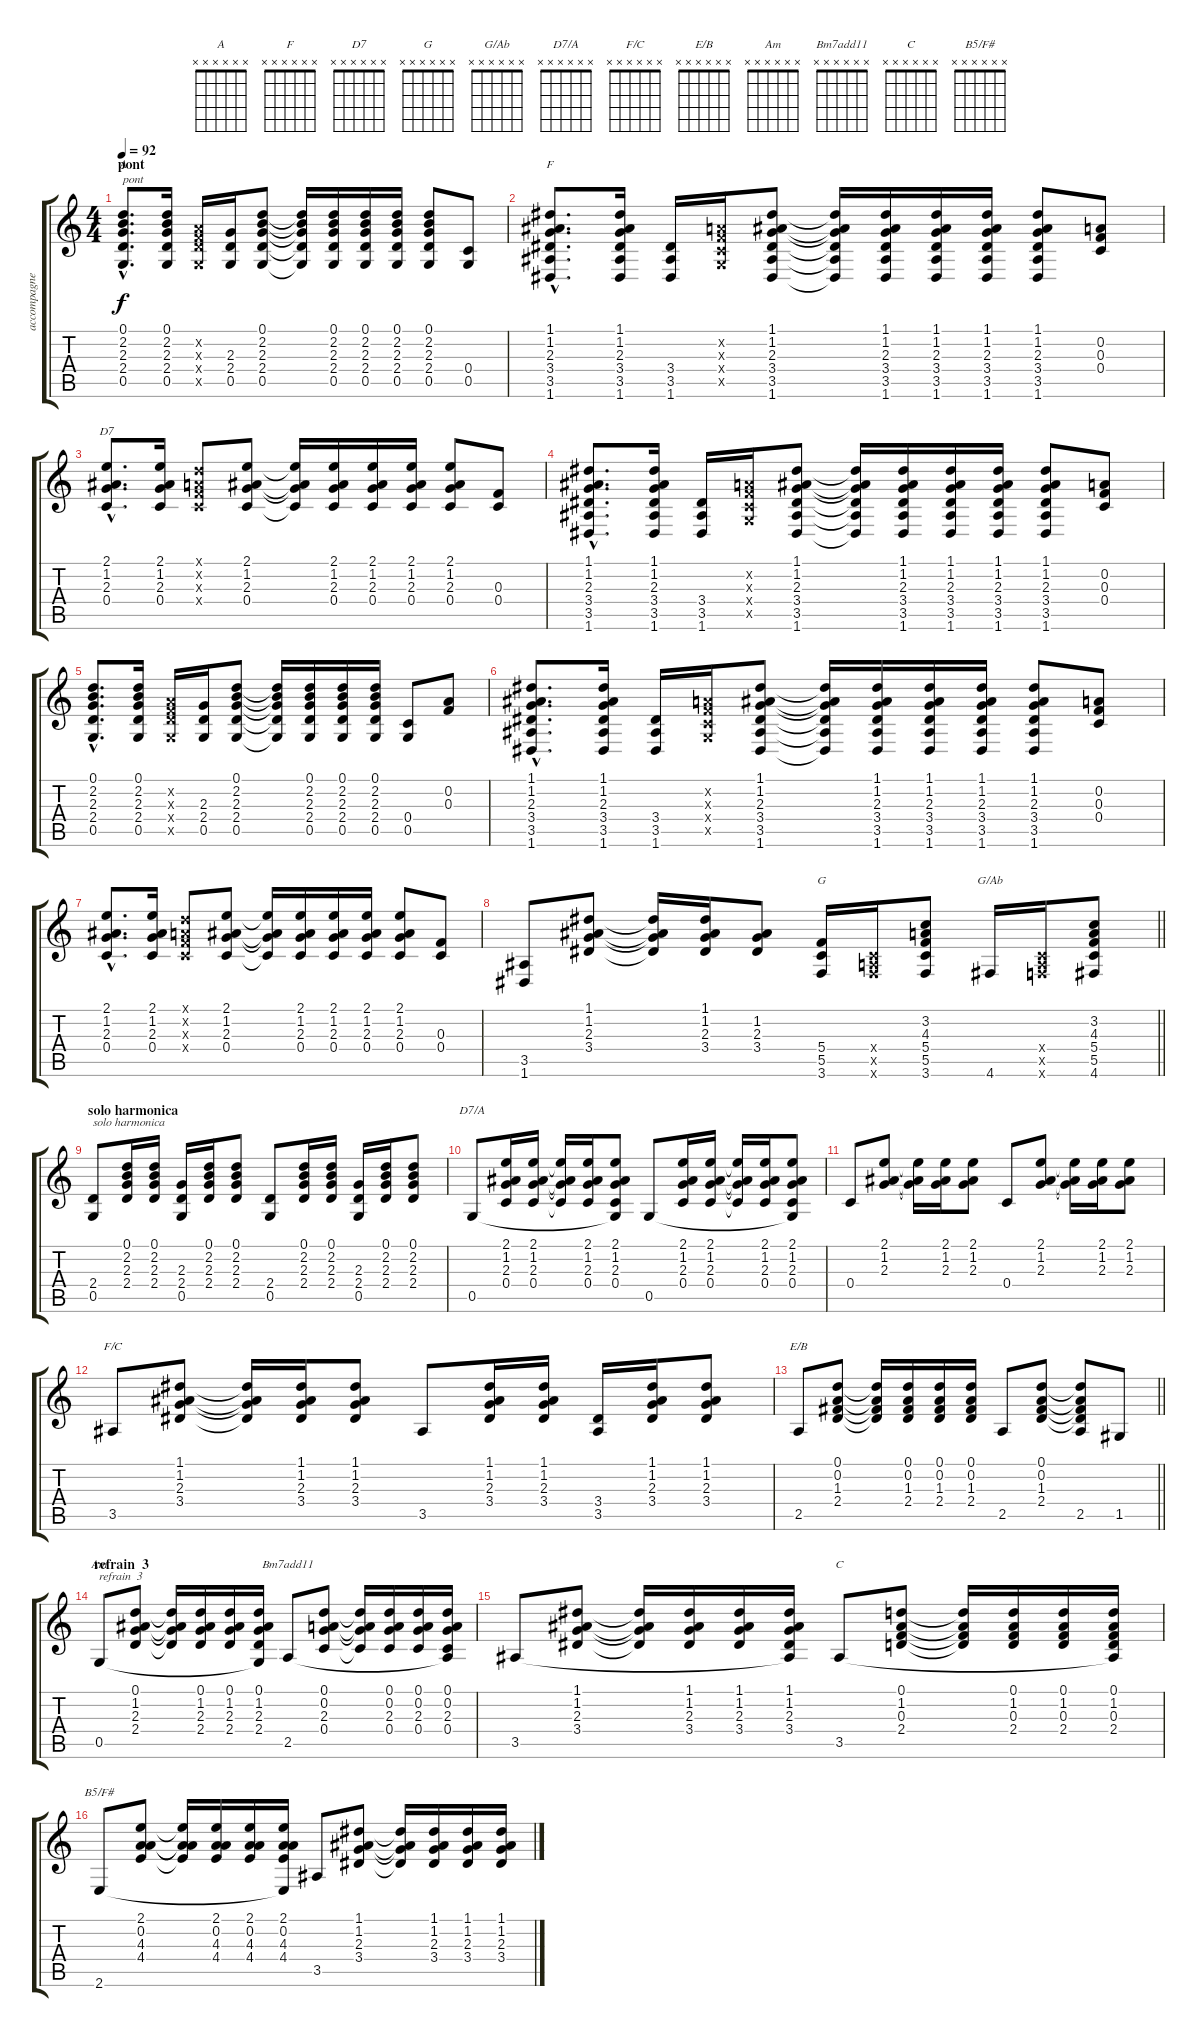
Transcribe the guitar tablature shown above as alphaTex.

\track ("accompagnement" "accompagne") {instrument electricguitarclean}
\staff {score tabs}
\tuning (D4 A3 F3 C3 G2 D2) {hide}
\chord ("A" x x x x x x)
\chord ("F" x x x x x x)
\chord ("D7" x x x x x x)
\chord ("G" x x x x x x)
\chord ("G/Ab" x x x x x x)
\chord ("D7/A" x x x x x x)
\chord ("F/C" x x x x x x)
\chord ("E/B" x x x x x x)
\chord ("Am" x x x x x x)
\chord ("Bm7add11" x x x x x x)
\chord ("C" x x x x x x)
\chord ("B5/F#" x x x x x x)
\ts (4 4)
\section ("" "pont")
\tempo 92
\clef g2
\ks c
(0.1{hac} 2.2{hac} 2.3{hac} 2.4{hac} 0.5{hac}).8{d ch "A" txt "pont" dy f} (0.1 2.2 2.3 2.4 0.5).16 (0.2{x} 0.3{x} 2.4{x} 0.5{x}).16 (2.3 2.4 0.5).16 (0.1 2.2 2.3 2.4 0.5).8 (0.1{t} 2.2{t} 2.3{t} 2.4{t} 0.5{t}).16 (0.1 2.2 2.3 2.4 0.5).16 (0.1 2.2 2.3 2.4 0.5).16 (0.1 2.2 2.3 2.4 0.5).16 (0.1 2.2 2.3 2.4 0.5).8 (0.4 0.5).8 |
(1.1{hac} 1.2{hac} 2.3{hac} 3.4{hac} 3.5{hac} 1.6{hac}).8{d ch "F"} (1.1 1.2 2.3 3.4 3.5 1.6).16 (3.4 3.5 1.6).16 (0.2{x} 0.3{x} 0.4{x} 0.5{x}).16 (1.1 1.2 2.3 3.4 3.5 1.6).8 (1.1{t} 1.2{t} 2.3{t} 3.4{t} 3.5{t} 1.6{t}).16 (1.1 1.2 2.3 3.4 3.5 1.6).16 (1.1 1.2 2.3 3.4 3.5 1.6).16 (1.1 1.2 2.3 3.4 3.5 1.6).16 (1.1 1.2 2.3 3.4 3.5 1.6).8 (0.2 0.3 0.4).8 |
(2.1{hac} 1.2{hac} 2.3{hac} 0.4{hac}).8{d ch "D7"} (2.1 1.2 2.3 0.4).16 (0.1{x} 0.2{x} 0.3{x} 0.4{x}).8 (2.1 1.2 2.3 0.4).8 (2.1{t} 1.2{t} 2.3{t} 0.4{t}).16 (2.1 1.2 2.3 0.4).16 (2.1 1.2 2.3 0.4).16 (2.1 1.2 2.3 0.4).16 (2.1 1.2 2.3 0.4).8 (0.3 0.4).8 |
(1.1{hac} 1.2{hac} 2.3{hac} 3.4{hac} 3.5{hac} 1.6{hac}).8{d} (1.1 1.2 2.3 3.4 3.5 1.6).16 (3.4 3.5 1.6).16 (0.2{x} 0.3{x} 0.4{x} 0.5{x}).16 (1.1 1.2 2.3 3.4 3.5 1.6).8 (1.1{t} 1.2{t} 2.3{t} 3.4{t} 3.5{t} 1.6{t}).16 (1.1 1.2 2.3 3.4 3.5 1.6).16 (1.1 1.2 2.3 3.4 3.5 1.6).16 (1.1 1.2 2.3 3.4 3.5 1.6).16 (1.1 1.2 2.3 3.4 3.5 1.6).8 (0.2 0.3 0.4).8 |
(0.1{hac} 2.2{hac} 2.3{hac} 2.4{hac} 0.5{hac}).8{d} (0.1 2.2 2.3 2.4 0.5).16 (0.2{x} 0.3{x} 2.4{x} 0.5{x}).16 (2.3 2.4 0.5).16 (0.1 2.2 2.3 2.4 0.5).8 (0.1{t} 2.2{t} 2.3{t} 2.4{t} 0.5{t}).16 (0.1 2.2 2.3 2.4 0.5).16 (0.1 2.2 2.3 2.4 0.5).16 (0.1 2.2 2.3 2.4 0.5).16 (0.4 0.5).8 (0.2 0.3).8 |
(1.1{hac} 1.2{hac} 2.3{hac} 3.4{hac} 3.5{hac} 1.6{hac}).8{d} (1.1 1.2 2.3 3.4 3.5 1.6).16 (3.4 3.5 1.6).16 (0.2{x} 0.3{x} 0.4{x} 0.5{x}).16 (1.1 1.2 2.3 3.4 3.5 1.6).8 (1.1{t} 1.2{t} 2.3{t} 3.4{t} 3.5{t} 1.6{t}).16 (1.1 1.2 2.3 3.4 3.5 1.6).16 (1.1 1.2 2.3 3.4 3.5 1.6).16 (1.1 1.2 2.3 3.4 3.5 1.6).16 (1.1 1.2 2.3 3.4 3.5 1.6).8 (0.2 0.3 0.4).8 |
(2.1{hac} 1.2{hac} 2.3{hac} 0.4{hac}).8{d} (2.1 1.2 2.3 0.4).16 (0.1{x} 0.2{x} 0.3{x} 0.4{x}).8 (2.1 1.2 2.3 0.4).8 (2.1{t} 1.2{t} 2.3{t} 0.4{t}).16 (2.1 1.2 2.3 0.4).16 (2.1 1.2 2.3 0.4).16 (2.1 1.2 2.3 0.4).16 (2.1 1.2 2.3 0.4).8 (0.3 0.4).8 |
\barLineRight lightlight
(3.5 1.6).8 (1.1 1.2 2.3 3.4).8 (1.1{t} 1.2{t} 2.3{t} 3.4{t}).16 (1.1 1.2 2.3 3.4).16 (1.2 2.3 3.4).8 (5.4 5.5 3.6).16{ch "G"} (0.4{x} 2.5{x} 3.6{x}).16 (3.2 4.3 5.4 5.5 3.6).8 4.6.16{ch "G/Ab"} (0.4{x} 2.5{x} 3.6{x}).16 (3.2 4.3 5.4 5.5 4.6).8 |
\section ("" "solo harmonica")
(2.4 0.5).8{txt "solo harmonica"} (0.1 2.2 2.3 2.4).16 (0.1 2.2 2.3 2.4).16 (2.3 2.4 0.5).16 (0.1 2.2 2.3 2.4).16 (0.1 2.2 2.3 2.4).8 (2.4 0.5).8 (0.1 2.2 2.3 2.4).16 (0.1 2.2 2.3 2.4).16 (2.3 2.4 0.5).16 (0.1 2.2 2.3 2.4).16 (0.1 2.2 2.3 2.4).8 |
0.5.8{ch "D7/A"} (2.1 1.2 2.3 0.4).16 (2.1 1.2 2.3 0.4).16 (2.1{t} 1.2{t} 2.3{t} 0.4{t}).16 (2.1 1.2 2.3 0.4).16 (2.1 1.2 2.3 0.4 0.5{t}).8 0.5.8 (2.1 1.2 2.3 0.4).16 (2.1 1.2 2.3 0.4).16 (2.1{t} 1.2{t} 2.3{t} 0.4{t}).16 (2.1 1.2 2.3 0.4).16 (2.1 1.2 2.3 0.4 0.5{t}).8 |
0.4.8 (2.1 1.2 2.3).8 (2.1{t} 1.2{t} 2.3{t}).16 (2.1 1.2 2.3).16 (2.1 1.2 2.3).8 0.4.8 (2.1 1.2 2.3).8 (2.1{t} 1.2{t} 2.3{t}).16 (2.1 1.2 2.3).16 (2.1 1.2 2.3).8 |
3.5.8{ch "F/C"} (1.1 1.2 2.3 3.4).8 (1.1{t} 1.2{t} 2.3{t} 3.4{t}).16 (1.1 1.2 2.3 3.4).16 (1.1 1.2 2.3 3.4).8 3.5.8 (1.1 1.2 2.3 3.4).16 (1.1 1.2 2.3 3.4).16 (3.4 3.5).16 (1.1 1.2 2.3 3.4).16 (1.1 1.2 2.3 3.4).8 |
\barLineRight lightlight
2.5.8{ch "E/B"} (0.1 0.2 1.3 2.4).8 (0.1{t} 0.2{t} 1.3{t} 2.4{t}).16 (0.1 0.2 1.3 2.4).16 (0.1 0.2 1.3 2.4).16 (0.1 0.2 1.3 2.4).16 2.5.8 (0.1 0.2 1.3 2.4).8 (0.1{t} 0.2{t} 1.3{t} 2.4{t} 2.5).8 1.5.8 |
\section ("" "refrain  3")
0.5.8{ch "Am" txt "refrain  3"} (0.1 1.2 2.3 2.4).8 (0.1{t} 1.2{t} 2.3{t} 2.4{t}).16 (0.1 1.2 2.3 2.4).16 (0.1 1.2 2.3 2.4).16 (0.1 1.2 2.3 2.4 0.5{t}).16 2.5.8{ch "Bm7add11"} (0.1 0.2 2.3 0.4).8 (0.1{t} 0.2{t} 2.3{t} 0.4{t}).16 (0.1 0.2 2.3 0.4).16 (0.1 0.2 2.3 0.4).16 (0.1 0.2 2.3 0.4 2.5{t}).16 |
3.5.8 (1.1 1.2 2.3 3.4).8 (1.1{t} 1.2{t} 2.3{t} 3.4{t}).16 (1.1 1.2 2.3 3.4).16 (1.1 1.2 2.3 3.4).16 (1.1 1.2 2.3 3.4 3.5{t}).16 3.5.8{ch "C"} (0.1 1.2 0.3 2.4).8 (0.1{t} 1.2{t} 0.3{t} 2.4{t}).16 (0.1 1.2 0.3 2.4).16 (0.1 1.2 0.3 2.4).16 (0.1 1.2 0.3 2.4 3.5{t}).16 |
2.6.8{ch "B5/F#"} (2.1 0.2 4.3 4.4).8 (2.1{t} 0.2{t} 4.3{t} 4.4{t}).16 (2.1 0.2 4.3 4.4).16 (2.1 0.2 4.3 4.4).16 (2.1 0.2 4.3 4.4 2.6{t}).16 3.5.8 (1.1 1.2 2.3 3.4).8 (1.1{t} 1.2{t} 2.3{t} 3.4{t}).16 (1.1 1.2 2.3 3.4).16 (1.1 1.2 2.3 3.4).16 (1.1 1.2 2.3 3.4).16
